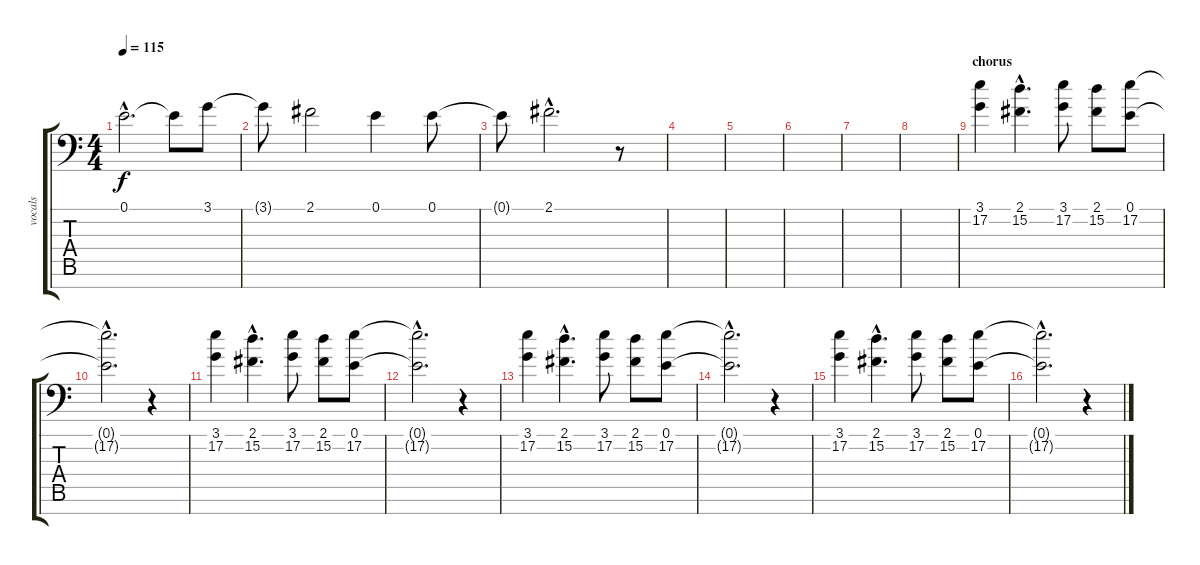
\track ("vocals" "vocals") {instrument synthvoice}
\staff {score tabs}
\tuning (E4 B3 G3 D3 A2 E2 C-1) {hide}
\ts (4 4)
\tempo 115
\clef f4
\ks c
0.1{hac t}.2{d dy f} 0.1{t}.8 3.1.8 |
3.1{t}.8 2.1.2 0.1.4 0.1.8 |
0.1{t}.8 2.1{hac}.2{d} r.8 |
|
|
|
|
|
\section ("" "chorus")
(3.1 17.2).4 (2.1{hac} 15.2{hac}).4{d} (3.1 17.2).8 (2.1 15.2).8 (0.1 17.2).8 |
(0.1{hac t} 17.2{hac t}).2{d} r.4 |
(3.1 17.2).4 (2.1{hac} 15.2{hac}).4{d} (3.1 17.2).8 (2.1 15.2).8 (0.1 17.2).8 |
(0.1{hac t} 17.2{hac t}).2{d} r.4 |
(3.1 17.2).4 (2.1{hac} 15.2{hac}).4{d} (3.1 17.2).8 (2.1 15.2).8 (0.1 17.2).8 |
(0.1{hac t} 17.2{hac t}).2{d} r.4 |
(3.1 17.2).4 (2.1{hac} 15.2{hac}).4{d} (3.1 17.2).8 (2.1 15.2).8 (0.1 17.2).8 |
(0.1{hac t} 17.2{hac t}).2{d} r.4
